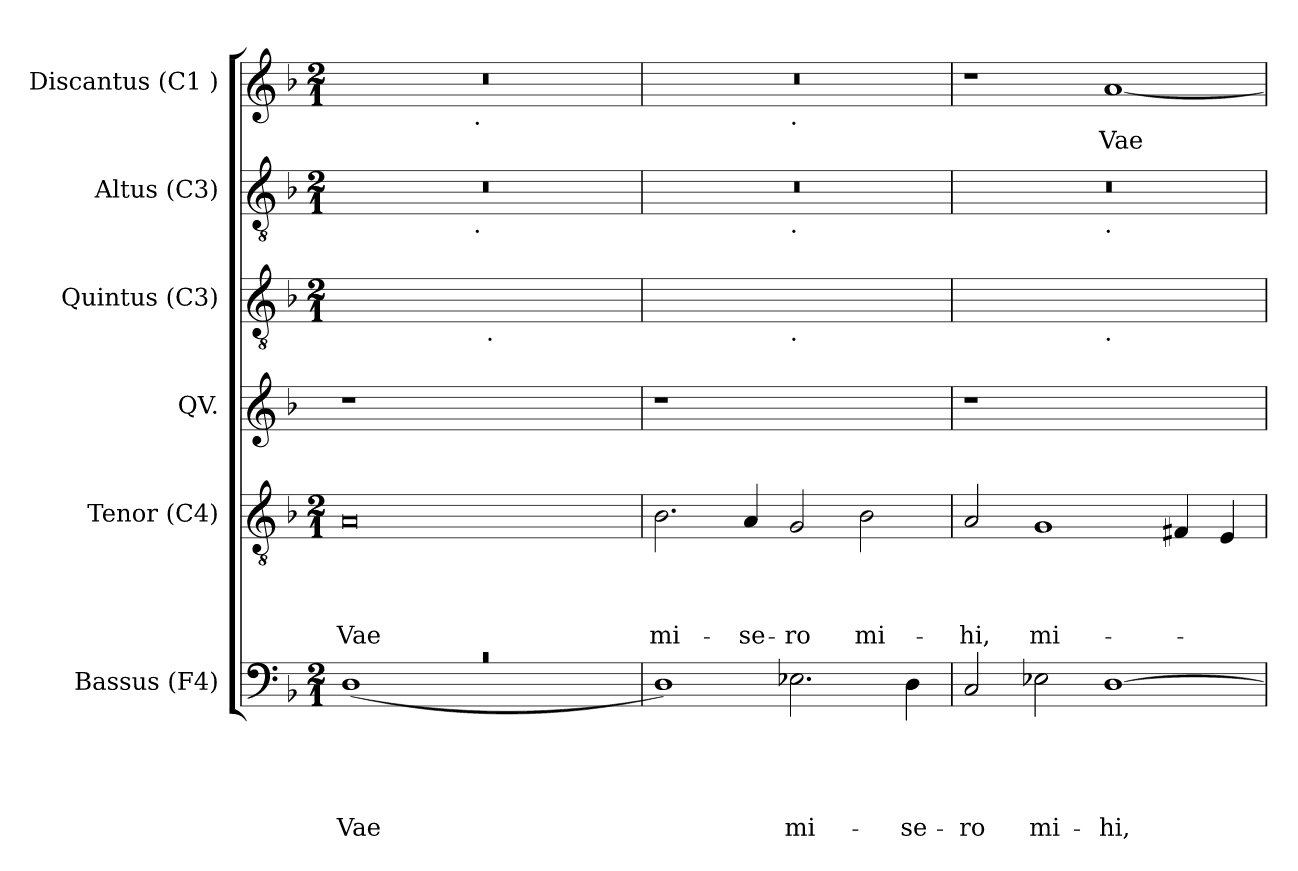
**kern	**text	**text	**text	**text	**text	**kern	**text	**text	**text	**text	**kern	**kern	**kern	**kern	**text
*part6	*part6	*part6	*part6	*part6	*part6	*part5	*part5	*part5	*part5	*part5	*part4	*part3	*part2	*part1	*part1
*staff6	*staff6	*staff6	*staff6	*staff6	*staff6	*staff5	*staff5	*staff5	*staff5	*staff5	*staff4	*staff3	*staff2	*staff1	*staff1
*I"Bassus (F4)	*	*	*	*	*	*I"Tenor (C4)	*	*	*	*	*I"QV.	*I"Quintus (C3)	*I"Altus (C3)	*I"Discantus (C1 )	*
*I'B.	*	*	*	*	*	*I'T.	*	*	*	*	*I'QV.	*	*I'A.	*I'D.	*
*clefF4	*	*	*	*	*	*clefGv2	*	*	*	*	*clefG2	*clefGv2	*clefGv2	*clefG2	*
*k[b-]	*	*	*	*	*	*k[b-]	*	*	*	*	*k[b-]	*k[b-]	*k[b-]	*k[b-]	*
*F:	*	*	*	*	*	*F:	*	*	*	*	*F:	*F:	*F:	*F:	*
*M2/1	*	*	*	*	*	*M2/1	*	*	*	*	*	*M2/1	*M2/1	*M2/1	*
=1	=1	=1	=1	=1	=1	=1	=1	=1	=1	=1	=1	=1	=1	=1	=1
!LO:N:vis=1	!	!	!	!	!LO:LY:b	!	!	!	!	!LO:LY:b	!	!	!	!	!
*^	*	*	*	*	*	*	*	*	*	*	*	*	*^	*^	*
0rc	(>1D	.	.	.	.	Vae	0A	.	.	.	Vae	1r	1ryy	0r	1ryy	0r	1ryy	.
.	1ryy	.	.	.	.	.	.	.	.	.	.	1ryy	8ryy	.	16.ryy	.	16.ryy	.
!	!	!	!	!	!	!	!	!	!	!	!	!	!	!	!	!	!LO:TX:b:t=.	!
!	!	!	!	!	!	!	!	!	!	!	!	!	!	!	!LO:TX:b:t=.	!	!	!
.	.	.	.	.	.	.	.	.	.	.	.	.	.	.	2ryy	.	2ryy	.
!	!	!	!	!	!	!	!	!	!	!	!	!	!LO:TX:b:t=.	!	!	!	!	!
.	.	.	.	.	.	.	.	.	.	.	.	.	2..ryy	.	.	.	.	.
.	.	.	.	.	.	.	.	.	.	.	.	.	.	.	4ryy	.	4ryy	.
.	.	.	.	.	.	.	.	.	.	.	.	.	.	.	8ryy	.	8ryy	.
.	.	.	.	.	.	.	.	.	.	.	.	.	.	.	32ryy	.	32ryy	.
=2	=2	=2	=2	=2	=2	=2	=2	=2	=2	=2	=2	=2	=2	=2	=2	=2	=2	=2
!	!	!	!	!	!	!	!	!	!	!	!LO:LY:b	!	!	!	!	!	!	!
*v	*v	*	*	*	*	*	*	*	*	*	*	*	*	*	*	*	*	*
1D)	.	.	.	.	.	2.B-\	.	.	.	mi-	1r	1ryy	0r	1ryy	0r	1ryy	.
!	!	!	!	!	!	!	!	!	!	!LO:LY:b	!	!	!	!	!	!	!
.	.	.	.	.	.	4A/	.	.	.	-se-	.	.	.	.	.	.	.
!	!	!	!	!	!	!	!	!	!	!	!	!	!	!	!	!LO:TX:b:t=.	!
!	!	!	!	!	!	!	!	!	!	!	!	!	!	!LO:TX:b:t=.	!	!	!
!	!	!	!	!	!	!	!	!	!	!	!	!LO:TX:b:t=.	!	!	!	!	!
!	!	!	!	!	!LO:LY:b	!	!	!	!	!LO:LY:b	!	!	!	!	!	!	!
2.E-X\	.	.	.	.	mi-	2G/	.	.	.	-ro	1ryy	1ryy	.	1ryy	.	1ryy	.
!	!	!	!	!	!	!	!	!	!	!LO:LY:b	!	!	!	!	!	!	!
.	.	.	.	.	.	2B-\	.	.	.	mi-	.	.	.	.	.	.	.
!	!	!	!	!	!LO:LY:b	!	!	!	!	!	!	!	!	!	!	!	!
4D\	.	.	.	.	-se-	.	.	.	.	.	.	.	.	.	.	.	.
=3	=3	=3	=3	=3	=3	=3	=3	=3	=3	=3	=3	=3	=3	=3	=3	=3	=3
!	!	!	!	!	!LO:LY:b	!	!	!	!	!LO:LY:b	!	!	!	!	!	!	!
*	*	*	*	*	*	*	*	*	*	*	*	*	*	*	*v	*v	*
2C/	.	.	.	.	-ro	2A/	.	.	.	-hi,	1r	1ryy	0r	1ryy	1r	.
!	!	!	!	!	!LO:LY:b	!	!	!	!	!LO:LY:b	!	!	!	!	!	!
2E-X\	.	.	.	.	mi-	1G	.	.	.	mi-	.	.	.	.	.	.
!	!	!	!	!	!	!	!	!	!	!	!	!	!	!LO:TX:b:t=.	!	!
!	!	!	!	!	!	!	!	!	!	!	!	!LO:TX:b:t=.	!	!	!	!
!	!	!	!	!	!LO:LY:b	!	!	!	!	!	!	!	!	!	!	!LO:LY:b
[>1D	.	.	.	.	-hi,	.	.	.	.	.	1ryy	1ryy	.	1ryy	[<1a	Vae
.	.	.	.	.	.	4F#X/	.	.	.	.	.	.	.	.	.	.
.	.	.	.	.	.	4E/	.	.	.	.	.	.	.	.	.	.
*	*	*	*	*	*	*	*	*	*	*	*	*	*v	*v	*	*
=	=	=	=	=	=	=	=	=	=	=	=	=	=	=	=
*-	*-	*-	*-	*-	*-	*-	*-	*-	*-	*-	*-	*-	*-	*-	*-
